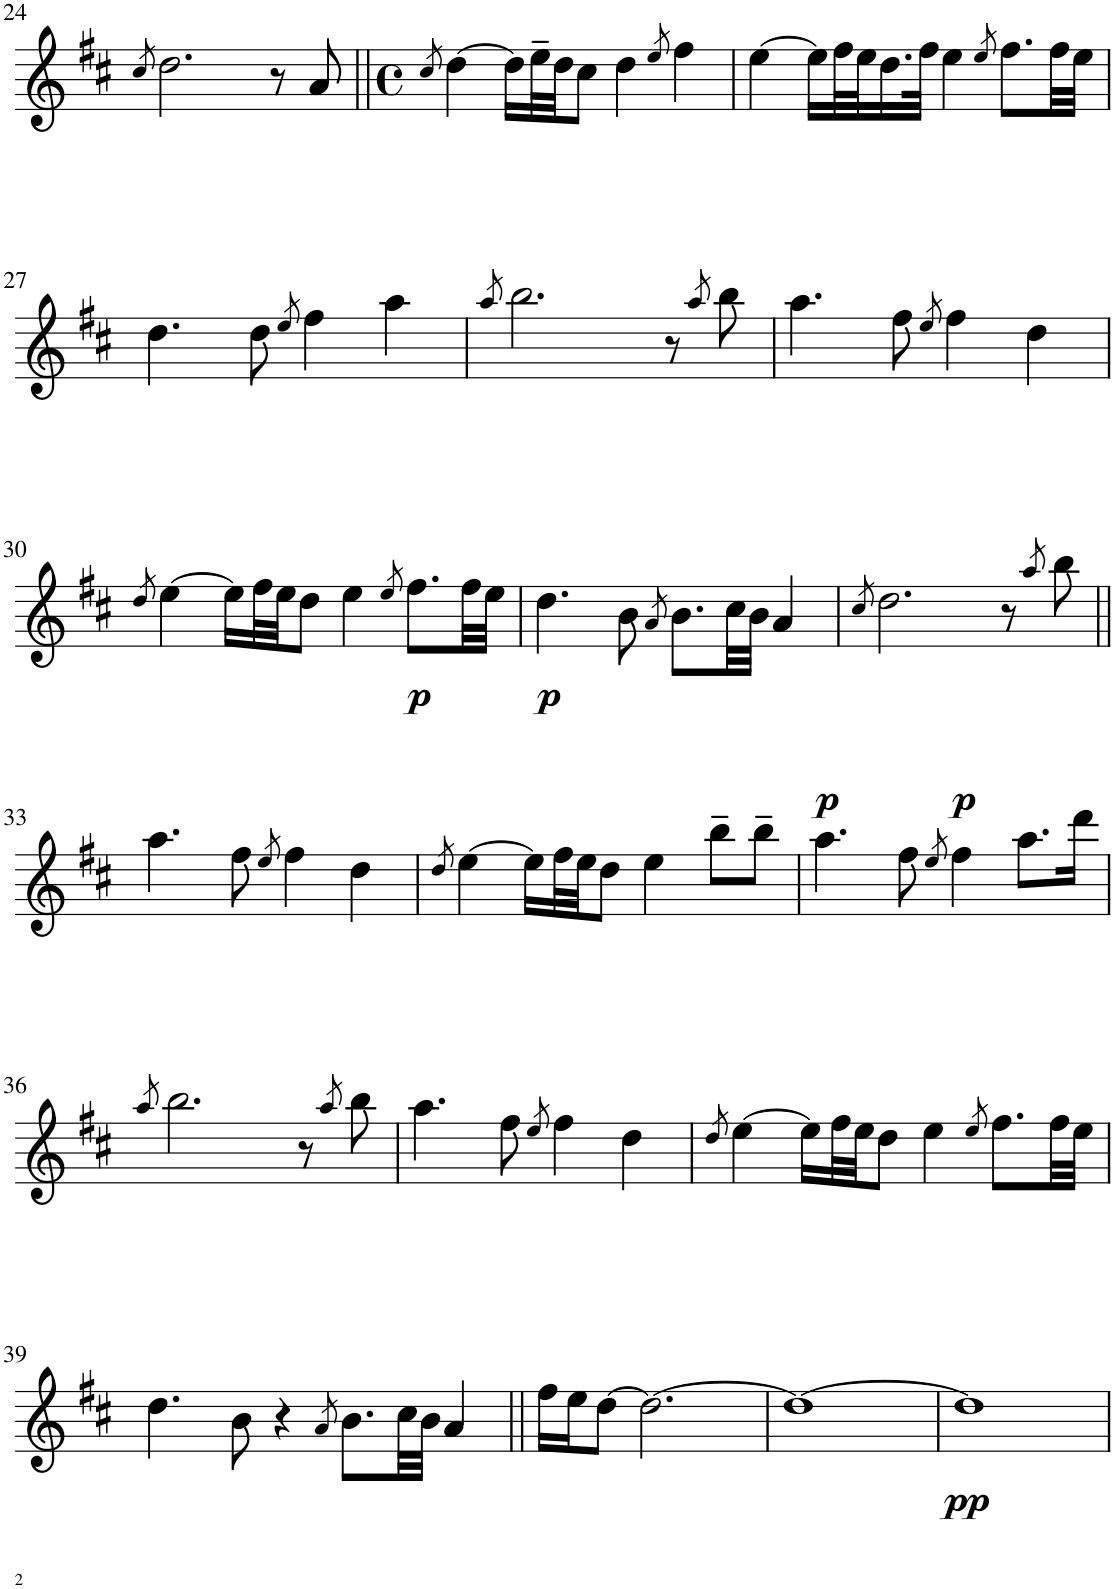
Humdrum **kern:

**kern	**dynam
*part1	*part1
*staff1	*staff1
*I"Voice	*
*I'V	*
!!LO:PB:g=z
*clefG2	*
*k[f#c#]	*
*M4/4	*
*met(c)	*
=24	=24
8qcc#/	.
2.dd\	.
8r	.
8a/	.
=25||	=25||
*M4/4	*
*met(c)	*
8qcc#/	.
[>4dd\	.
16dd\LL]	.
32ee~\L	.
32dd\JJ	.
8cc#\J	.
4dd\	.
8qee/	.
4ff#\	.
=26	=26
[>4ee\	.
16ee\LL]	.
32ff#\L	.
32ee\J	.
16.dd\	.
32ff#\JJk	.
4ee\	.
8qee/	.
8.ff#\L	.
32ff#\LL	.
32ee\JJJ	.
!!LO:LB:g=z
=27	=27
4.dd\	.
8dd\	.
8qee/	.
4ff#\	.
4aa\	.
=28	=28
8qaa/	.
2.bb\	.
8r	.
8qaa/	.
8bb\	.
=29	=29
4.aa\	.
8ff#\	.
8qee/	.
4ff#\	.
4dd\	.
!!LO:LB:g=z
=30	=30
8qdd/	.
[>4ee\	.
16ee\LL]	.
32ff#\L	.
32ee\JJ	.
8dd\J	.
4ee\	.
8qee/	.
!	!LO:DY:b
8.ff#\L	p
32ff#\LL	.
32ee\JJJ	.
=31	=31
!	!LO:DY:b
4.dd\	p
8b\	.
8qa/	.
8.b\L	.
32cc#\LL	.
32b\JJJ	.
4a/	.
=32	=32
8qcc#/	.
2.dd\	.
8r	.
8qaa/	.
8bb\	.
!!LO:LB:g=z
=33||	=33||
4.aa\	.
8ff#\	.
8qee/	.
4ff#\	.
4dd\	.
=34	=34
8qdd/	.
[>4ee\	.
16ee\LL]	.
32ff#\L	.
32ee\JJ	.
8dd\J	.
4ee\	.
8bb~\L	.
8bb~\J	.
=35	=35
!	!LO:DY:a
4.aa\	p
8ff#\	.
8qee/	.
!	!LO:DY:a
4ff#\	p
8.aa\L	.
16ddd\Jk	.
!!LO:LB:g=z
=36	=36
8qaa/	.
2.bb\	.
8r	.
8qaa/	.
8bb\	.
=37	=37
4.aa\	.
8ff#\	.
8qee/	.
4ff#\	.
4dd\	.
=38	=38
8qdd/	.
[>4ee\	.
16ee\LL]	.
32ff#\L	.
32ee\JJ	.
8dd\J	.
4ee\	.
8qee/	.
8.ff#\L	.
32ff#\LL	.
32ee\JJJ	.
!!LO:LB:g=z
=39	=39
4.dd\	.
8b\	.
4r	.
8qa/	.
8.b\L	.
32cc#\LL	.
32b\JJJ	.
4a/	.
=40||	=40||
16ff#\LL	.
16ee\J	.
[>8dd\J	.
2.dd\_	.
=41	=41
1dd_	.
=42	=42
!	!LO:DY:b
1dd]	pp
=	=
*-	*-
